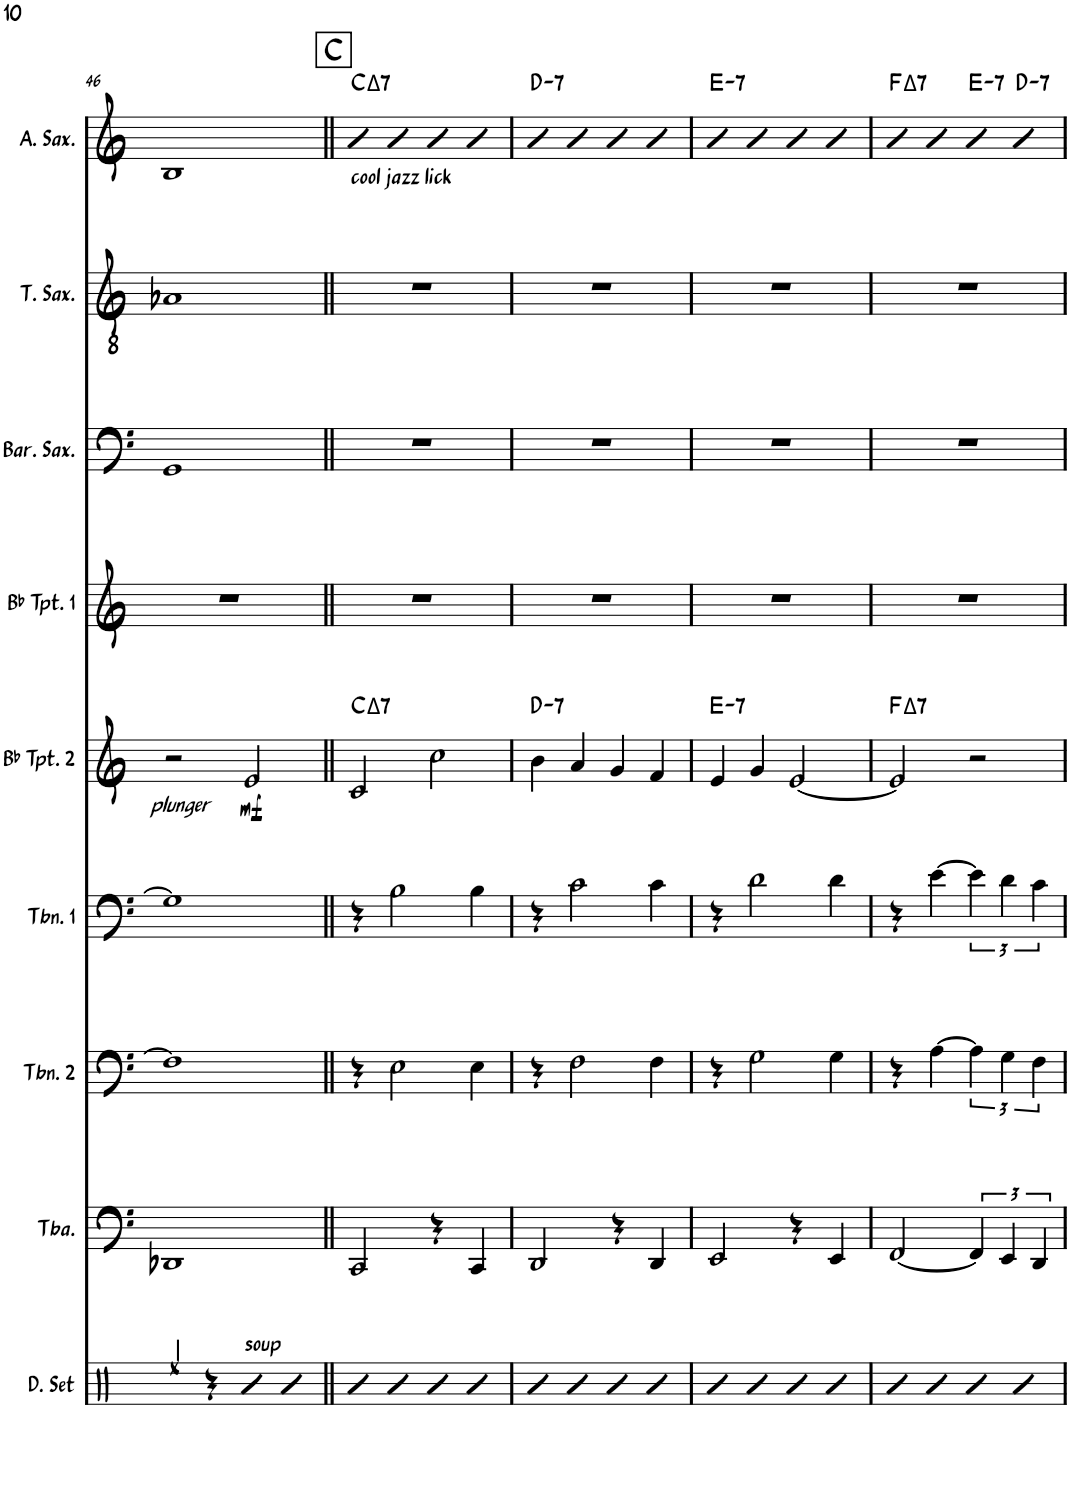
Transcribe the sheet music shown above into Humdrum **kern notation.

**kern	**kern	**kern	**kern	**kern	**dynam	**harte	**kern	**kern	**kern	**kern	**harte
*part9	*part8	*part7	*part6	*part5	*part5	*part5	*part4	*part3	*part2	*part1	*part1
*staff9	*staff8	*staff7	*staff6	*staff5	*staff5	*	*staff4	*staff3	*staff2	*staff1	*
*I"Drumset	*I"Tuba	*I"Trombone 2	*I"Trombone 1	*I"Bb Trumpet 2	*	*	*I"Bb Trumpet 1	*I"Baritone Saxophone	*I"Tenor Saxophone	*I"Alto Saxophone	*
*I'D. Set	*I'Tba.	*I'Tbn. 2	*I'Tbn. 1	*I'Bb Tpt. 2	*	*	*I'Bb Tpt. 1	*I'Bar. Sax.	*I'T. Sax.	*I'A. Sax.	*
!!LO:PB:g=z
*clefX	*clefF4	*clefF4	*clefF4	*clefG2	*	*	*clefG2	*clefF4	*clefGv2	*clefG2	*
*	*	*	*	*Trd1c2	*	*	*Trd1c2	*Trd12c21	*Trd8c14	*Trd5c9	*
*k[]	*k[]	*k[]	*k[]	*k[]	*	*	*k[]	*k[]	*k[]	*k[]	*
*M2/2	*M2/2	*M2/2	*M2/2	*M2/2	*	*	*M2/2	*M2/2	*M2/2	*M2/2	*
*met(c|)	*met(c|)	*met(c|)	*met(c|)	*met(c|)	*	*	*met(c|)	*met(c|)	*met(c|)	*met(c|)	*
=46	=46	=46	=46	=46	=46	=46	=46	=46	=46	=46	=46
4Ree/	1DD-X	1F]	1G]	2r	.	.	1r	1GG	1A-X	1B	.
4r	.	.	.	.	.	.	.	.	.	.	.
!	!	!	!	!LO:TX:b:i:t=plunger	!	!	!	!	!	!	!
!LO:TX:a:B:t=soup	!	!	!	!	!	!	!	!	!	!	!
!	!	!	!	!	!LO:DY:b	!	!	!	!	!	!
4R	.	.	.	2e/	mf	.	.	.	.	.	.
4R	.	.	.	.	.	.	.	.	.	.	.
!!LO:REH:place=s1:a:B:cj:fs=14:t=C
=47||	=47||	=47||	=47||	=47||	=47||	=47||	=47||	=47||	=47||	=47||	=47||
!	!	!	!	!	!	!LO:H:kt=7	!	!	!	!LO:TX:b:t=cool jazz lick	!LO:H:kt=7
4R	2CC/	4r	4r	2c/	.	C:maj7	1r	1r	1r	4b	C:maj7
4R	.	2E\	2B\	.	.	.	.	.	.	4b	.
4R	4r	.	.	2cc\	.	.	.	.	.	4b	.
4R	4CC/	4E\	4B\	.	.	.	.	.	.	4b	.
=48	=48	=48	=48	=48	=48	=48	=48	=48	=48	=48	=48
!	!	!	!	!	!	!LO:H:kt=7	!	!	!	!	!LO:H:kt=7
4R	2DD/	4r	4r	4b\	.	D:min7	1r	1r	1r	4b	D:min7
4R	.	2F\	2c\	4a/	.	.	.	.	.	4b	.
4R	4r	.	.	4g/	.	.	.	.	.	4b	.
4R	4DD/	4F\	4c\	4f/	.	.	.	.	.	4b	.
=49	=49	=49	=49	=49	=49	=49	=49	=49	=49	=49	=49
!	!	!	!	!	!	!LO:H:kt=7	!	!	!	!	!LO:H:kt=7
4R	2EE/	4r	4r	4e/	.	E:min7	1r	1r	1r	4b	E:min7
4R	.	2G\	2d\	4g/	.	.	.	.	.	4b	.
4R	4r	.	.	[2e/	.	.	.	.	.	4b	.
4R	4EE/	4G\	4d\	.	.	.	.	.	.	4b	.
=50	=50	=50	=50	=50	=50	=50	=50	=50	=50	=50	=50
!	!	!	!	!	!	!LO:H:kt=7	!	!	!	!	!LO:H:kt=7
4R	[2FF/	4r	4r	2e/]	.	F:maj7	1r	1r	1r	4b	F:maj7
4R	.	[4A\	[4e\	.	.	.	.	.	.	4b	.
!	!	!	!	!	!	!	!	!	!	!	!LO:H:kt=7
4R	6FF/]	6A\]	6e\]	2r	.	.	.	.	.	4b	E:min7
.	6EE/	6G\	6d\	.	.	.	.	.	.	.	.
!	!	!	!	!	!	!	!	!	!	!	!LO:H:kt=7
4R	.	.	.	.	.	.	.	.	.	4b	D:min7
.	6DD/	6F\	6c\	.	.	.	.	.	.	.	.
=	=	=	=	=	=	=	=	=	=	=	=
*-	*-	*-	*-	*-	*-	*-	*-	*-	*-	*-	*-
